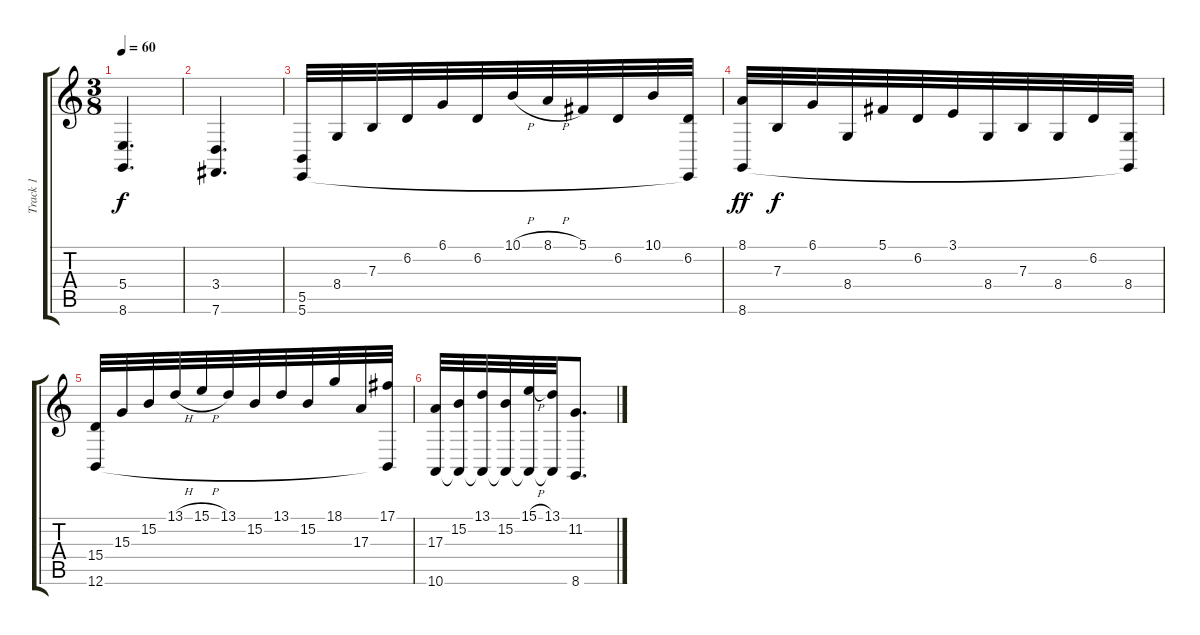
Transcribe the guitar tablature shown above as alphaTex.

\track ("Track 1" "Track 1") {instrument acousticgrandpiano}
\staff {score tabs}
\tuning (Db4 Ab3 E3 B2 Gb2 B1) {hide}
\ts (3 8)
\tempo 60
\clef g2
\ks c
(5.4 8.6).4{d dy f} |
(3.4 7.6).4{d} |
(5.5 5.6).32 8.4.32 7.3.32 6.2.32 6.1.32 6.2.32 10.1{h}.32 8.1{h}.32 5.1.32 6.2.32 10.1.32 (6.2 5.6{t}).32 |
(8.1 8.6).32{dy ff} 7.3.32{dy f} 6.1.32 8.4.32 5.1.32 6.2.32 3.1.32 8.4.32 7.3.32 8.4.32 6.2.32 (8.4 8.6{t}).32 |
(15.4 12.6).32 15.3.32 15.2.32 13.1{h}.32 15.1{h}.32 13.1.32 15.2.32 13.1.32 15.2.32 18.1.32 17.3.32 (17.1 12.6{t}).32 |
(17.3 10.6).32 (15.2 10.6{t}).32 (13.1 10.6{t}).32 (15.2 10.6{t}).32 (15.1{h} 10.6{t}).32 (13.1 10.6{t}).32 (11.2 8.6).8{d}
